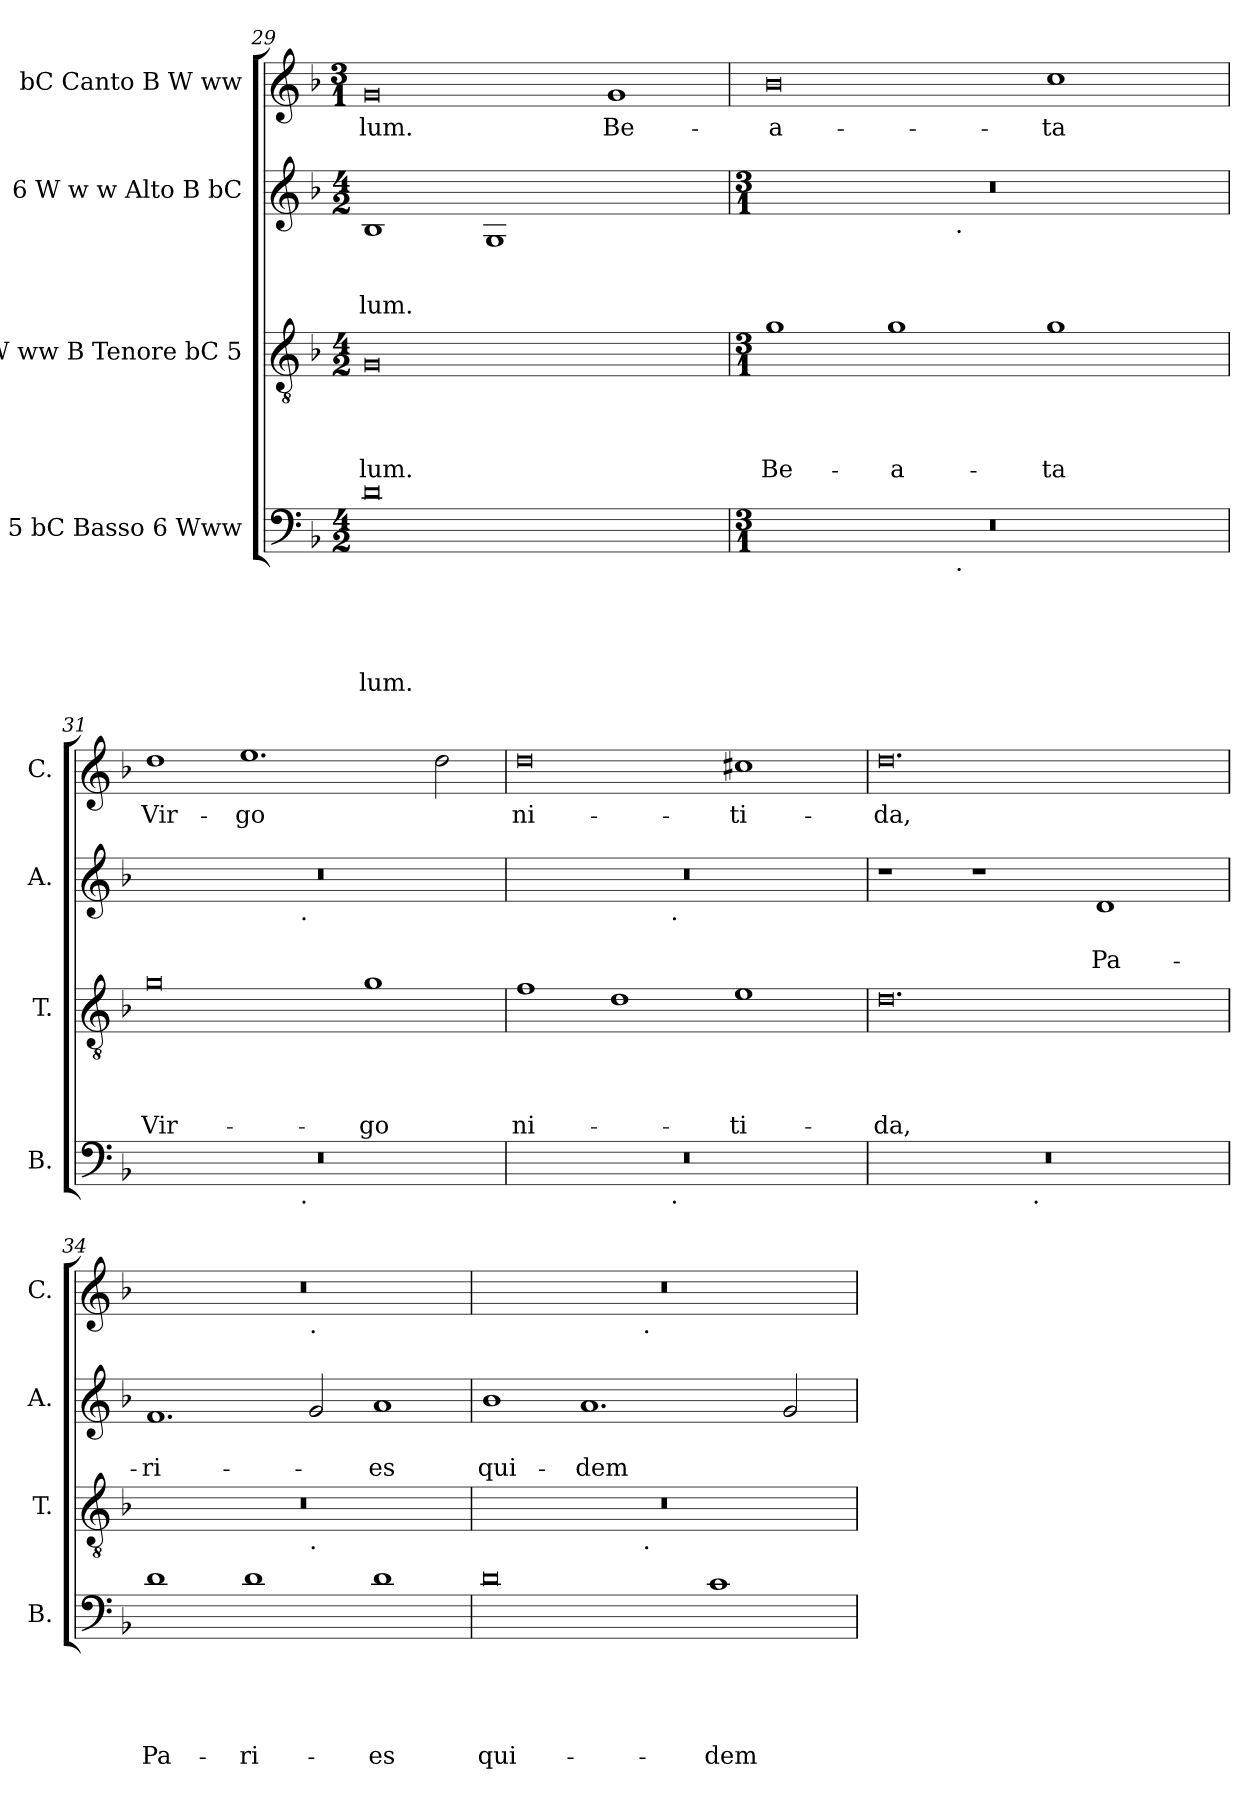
**kern	**text	**text	**text	**text	**text	**kern	**text	**text	**text	**text	**kern	**text	**text	**text	**kern	**text
*part4	*part4	*part4	*part4	*part4	*part4	*part3	*part3	*part3	*part3	*part3	*part2	*part2	*part2	*part2	*part1	*part1
*staff4	*staff4	*staff4	*staff4	*staff4	*staff4	*staff3	*staff3	*staff3	*staff3	*staff3	*staff2	*staff2	*staff2	*staff2	*staff1	*staff1
*I"5 bC Basso 6 Www	*	*	*	*	*	*I"W ww B Tenore bC 5	*	*	*	*	*I"6 W w w Alto B bC	*	*	*	*I"bC Canto B W ww	*
*I'B.	*	*	*	*	*	*I'T.	*	*	*	*	*I'A.	*	*	*	*I'C.	*
!!LO:LB:g=z
*clefF4	*	*	*	*	*	*clefGv2	*	*	*	*	*clefG2	*	*	*	*clefG2	*
*k[b-]	*	*	*	*	*	*k[b-]	*	*	*	*	*k[b-]	*	*	*	*k[b-]	*
*F:	*	*	*	*	*	*F:	*	*	*	*	*F:	*	*	*	*F:	*
*M4/2	*	*	*	*	*	*M4/2	*	*	*	*	*M4/2	*	*	*	*M3/1	*
=29	=29	=29	=29	=29	=29	=29	=29	=29	=29	=29	=29	=29	=29	=29	=29	=29
!	!	!	!	!	!LO:LY:b	!	!	!	!	!LO:LY:b	!	!	!	!LO:LY:b	!	!LO:LY:b
0d	.	.	.	.	-lum.	0G	.	.	.	-lum.	1B-	.	.	lum.	0g	-lum.
.	.	.	.	.	.	.	.	.	.	.	1G	.	.	.	.	.
!	!	!	!	!	!	!	!	!	!	!	!	!	!	!	!	!LO:LY:b
1ryy	.	.	.	.	.	1ryy	.	.	.	.	1ryy	.	.	.	1g	Be-
=30	=30	=30	=30	=30	=30	=30	=30	=30	=30	=30	=30	=30	=30	=30	=30	=30
*M3/1	*	*	*	*	*	*M3/1	*	*	*	*	*M3/1	*	*	*	*	*
!	!	!	!	!	!	!	!	!	!	!LO:LY:b	!	!	!	!	!	!LO:LY:b:rj
*^	*	*	*	*	*	*	*	*	*	*	*^	*	*	*	*	*
0.r	1ryy	.	.	.	.	.	1g	.	.	.	Be-	0.r	1ryy	.	.	.	0b-	-a-
!	!	!	!	!	!	!	!	!	!	!	!LO:LY:b:rj	!	!	!	!	!	!	!
.	4.ryy	.	.	.	.	.	1g	.	.	.	-a-	.	4.ryy	.	.	.	.	.
!	!	!	!	!	!	!	!	!	!	!	!	!	!LO:TX:b:t=.	!	!	!	!	!
!	!LO:TX:b:t=.	!	!	!	!	!	!	!	!	!	!	!	!	!	!	!	!	!
.	1ryy	.	.	.	.	.	.	.	.	.	.	.	1ryy	.	.	.	.	.
!	!	!	!	!	!	!	!	!	!	!	!LO:LY:b	!	!	!	!	!	!	!LO:LY:b
.	.	.	.	.	.	.	1g	.	.	.	-ta	.	.	.	.	.	1cc	-ta
.	2ryy	.	.	.	.	.	.	.	.	.	.	.	2ryy	.	.	.	.	.
.	8ryy	.	.	.	.	.	.	.	.	.	.	.	8ryy	.	.	.	.	.
=31	=31	=31	=31	=31	=31	=31	=31	=31	=31	=31	=31	=31	=31	=31	=31	=31	=31	=31
!	!	!	!	!	!	!	!	!	!	!	!LO:LY:b	!	!	!	!	!	!	!LO:LY:b
0.r	1ryy	.	.	.	.	.	0g	.	.	.	Vir-	0.r	1ryy	.	.	.	1dd	Vir-
!	!	!	!	!	!	!	!	!	!	!	!	!	!	!	!	!	!	!LO:LY:b
.	4...ryy	.	.	.	.	.	.	.	.	.	.	.	4...ryy	.	.	.	1.ee	-go
!	!	!	!	!	!	!	!	!	!	!	!	!	!LO:TX:b:t=.	!	!	!	!	!
!	!LO:TX:b:t=.	!	!	!	!	!	!	!	!	!	!	!	!	!	!	!	!	!
.	1ryy	.	.	.	.	.	.	.	.	.	.	.	1ryy	.	.	.	.	.
!	!	!	!	!	!	!	!	!	!	!	!LO:LY:b	!	!	!	!	!	!	!
.	.	.	.	.	.	.	1g	.	.	.	-go	.	.	.	.	.	.	.
.	2ryy	.	.	.	.	.	.	.	.	.	.	.	2ryy	.	.	.	.	.
.	.	.	.	.	.	.	.	.	.	.	.	.	.	.	.	.	2dd\	.
.	32ryy	.	.	.	.	.	.	.	.	.	.	.	32ryy	.	.	.	.	.
=32	=32	=32	=32	=32	=32	=32	=32	=32	=32	=32	=32	=32	=32	=32	=32	=32	=32	=32
!	!	!	!	!	!	!	!	!	!	!	!LO:LY:b	!	!	!	!	!	!	!LO:LY:b:rj
0.r	1ryy	.	.	.	.	.	1f	.	.	.	ni-	0.r	1ryy	.	.	.	0dd	ni-
.	4...ryy	.	.	.	.	.	1d	.	.	.	.	.	4...ryy	.	.	.	.	.
!	!	!	!	!	!	!	!	!	!	!	!	!	!LO:TX:b:t=.	!	!	!	!	!
!	!LO:TX:b:t=.	!	!	!	!	!	!	!	!	!	!	!	!	!	!	!	!	!
.	1ryy	.	.	.	.	.	.	.	.	.	.	.	1ryy	.	.	.	.	.
!	!	!	!	!	!	!	!	!	!	!	!LO:LY:b	!	!	!	!	!	!	!LO:LY:b
.	.	.	.	.	.	.	1e	.	.	.	-ti-	.	.	.	.	.	1cc#	-ti-
.	2ryy	.	.	.	.	.	.	.	.	.	.	.	2ryy	.	.	.	.	.
.	32ryy	.	.	.	.	.	.	.	.	.	.	.	32ryy	.	.	.	.	.
=33	=33	=33	=33	=33	=33	=33	=33	=33	=33	=33	=33	=33	=33	=33	=33	=33	=33	=33
!	!	!	!	!	!	!	!	!	!	!	!LO:LY:b	!	!	!	!	!	!	!LO:LY:b
*	*	*	*	*	*	*	*	*	*	*	*	*v	*v	*	*	*	*	*
0.r	1ryy	.	.	.	.	.	0.d	.	.	.	-da,	1r	.	.	.	0.dd	-da,
.	4...ryy	.	.	.	.	.	.	.	.	.	.	1r	.	.	.	.	.
!	!LO:TX:b:t=.	!	!	!	!	!	!	!	!	!	!	!	!	!	!	!	!
.	1ryy	.	.	.	.	.	.	.	.	.	.	.	.	.	.	.	.
!	!	!	!	!	!	!	!	!	!	!	!	!	!	!LO:LY:b	!	!	!
.	.	.	.	.	.	.	.	.	.	.	.	1d	.	-Pa-	.	.	.
.	2ryy	.	.	.	.	.	.	.	.	.	.	.	.	.	.	.	.
.	32ryy	.	.	.	.	.	.	.	.	.	.	.	.	.	.	.	.
!!LO:LB:g=z
=34	=34	=34	=34	=34	=34	=34	=34	=34	=34	=34	=34	=34	=34	=34	=34	=34	=34
!	!	!	!	!	!	!LO:LY:b	!	!	!	!	!	!	!	!LO:LY:b	!	!	!
*v	*v	*	*	*	*	*	*^	*	*	*	*	*	*	*	*	*^	*
1d	.	.	.	.	Pa-	0.r	1.ryy	.	.	.	.	1.f	.	-ri-	.	0.r	1.ryy	.
!	!	!	!	!	!LO:LY:b	!	!	!	!	!	!	!	!	!	!	!	!	!
1d	.	.	.	.	-ri-	.	.	.	.	.	.	.	.	.	.	.	.	.
!	!	!	!	!	!	!	!	!	!	!	!	!	!	!	!	!	!LO:TX:b:t=.	!
!	!	!	!	!	!	!	!LO:TX:b:t=.	!	!	!	!	!	!	!	!	!	!	!
.	.	.	.	.	.	.	1.ryy	.	.	.	.	2g/	.	.	.	.	1.ryy	.
!	!	!	!	!	!LO:LY:b	!	!	!	!	!	!	!	!	!LO:LY:b	!	!	!	!
1d	.	.	.	.	-es	.	.	.	.	.	.	1a	.	-es	.	.	.	.
=35	=35	=35	=35	=35	=35	=35	=35	=35	=35	=35	=35	=35	=35	=35	=35	=35	=35	=35
!	!	!	!	!	!LO:LY:b	!	!	!	!	!	!	!	!	!LO:LY:b	!	!	!	!
0d	.	.	.	.	qui-	0.r	1ryy	.	.	.	.	1b-	.	qui-	.	0.r	1ryy	.
!	!	!	!	!	!	!	!	!	!	!	!	!	!	!LO:LY:b	!	!	!	!
.	.	.	.	.	.	.	4...ryy	.	.	.	.	1.a	.	-dem	.	.	4...ryy	.
!	!	!	!	!	!	!	!	!	!	!	!	!	!	!	!	!	!LO:TX:b:t=.	!
!	!	!	!	!	!	!	!LO:TX:b:t=.	!	!	!	!	!	!	!	!	!	!	!
.	.	.	.	.	.	.	1ryy	.	.	.	.	.	.	.	.	.	1ryy	.
!	!	!	!	!	!LO:LY:b	!	!	!	!	!	!	!	!	!	!	!	!	!
1c	.	.	.	.	-dem	.	.	.	.	.	.	.	.	.	.	.	.	.
.	.	.	.	.	.	.	2ryy	.	.	.	.	.	.	.	.	.	2ryy	.
.	.	.	.	.	.	.	.	.	.	.	.	2g/	.	.	.	.	.	.
.	.	.	.	.	.	.	32ryy	.	.	.	.	.	.	.	.	.	32ryy	.
*	*	*	*	*	*	*v	*v	*	*	*	*	*	*	*	*	*v	*v	*
=	=	=	=	=	=	=	=	=	=	=	=	=	=	=	=	=
*-	*-	*-	*-	*-	*-	*-	*-	*-	*-	*-	*-	*-	*-	*-	*-	*-
